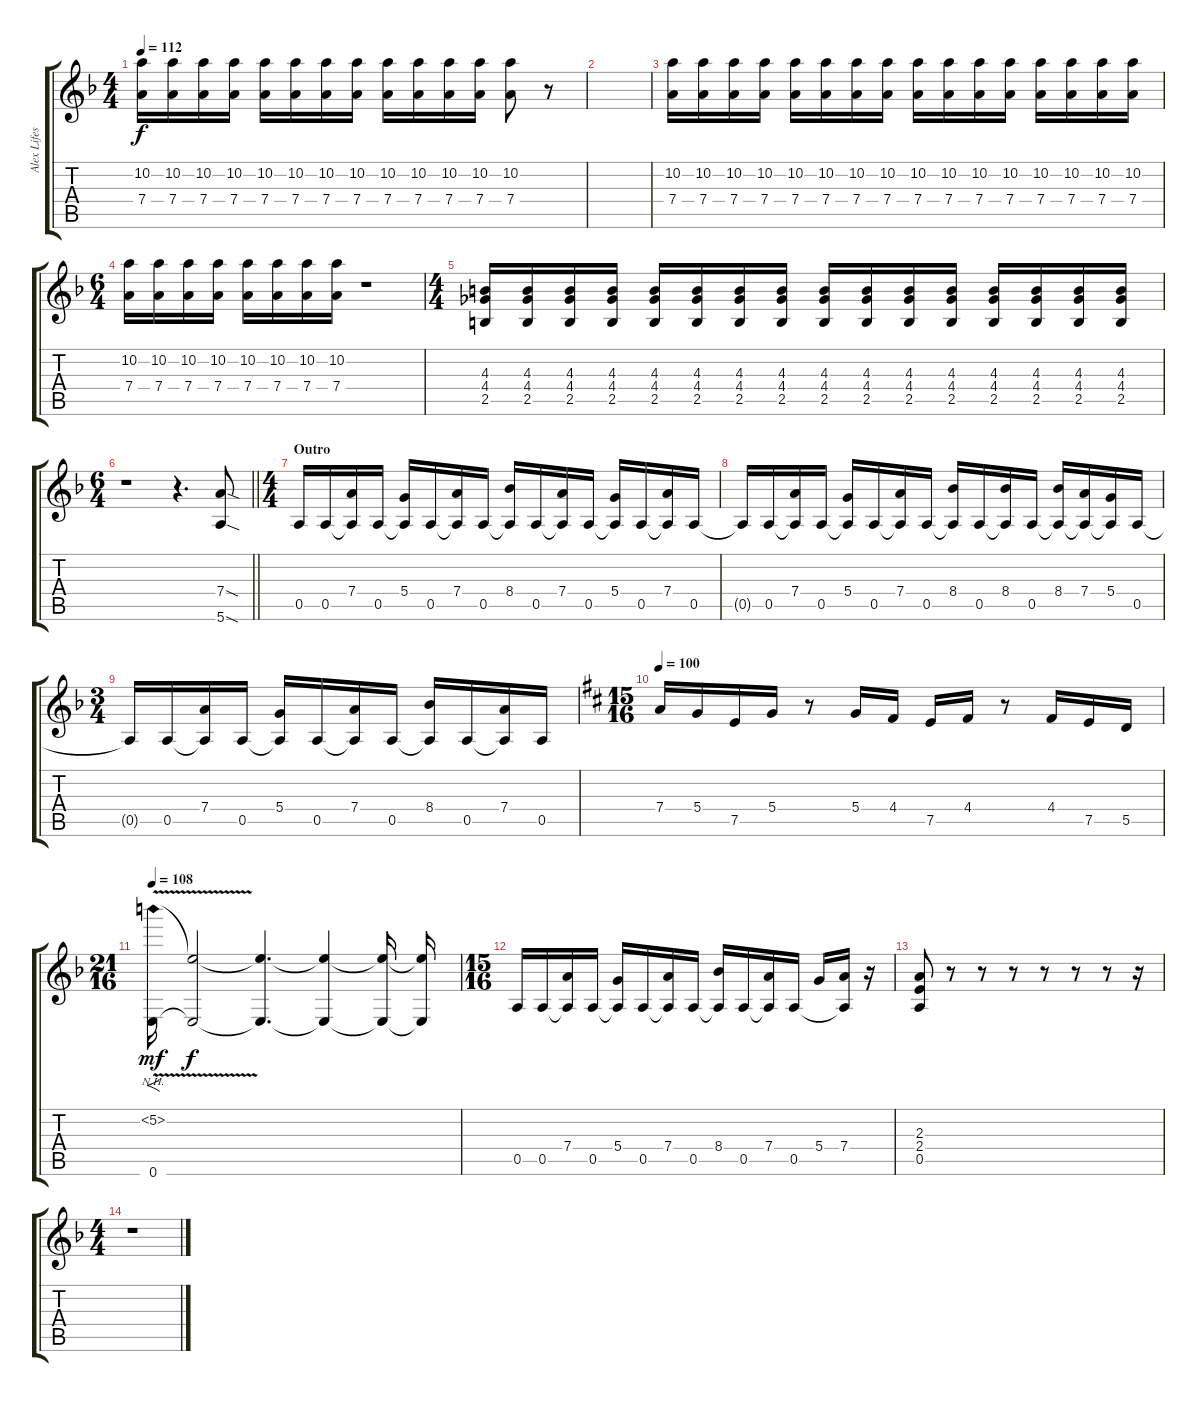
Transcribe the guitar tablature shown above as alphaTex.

\track ("Alex Lifeson" "Alex Lifes") {instrument distortionguitar}
\staff {score tabs}
\tuning (E4 B3 G3 D3 A2 E2) {hide}
\ts (4 4)
\tempo 112
\clef g2
\ks dminor
(10.2 7.4).16{dy f} (10.2 7.4).16 (10.2 7.4).16 (10.2 7.4).16 (10.2 7.4).16 (10.2 7.4).16 (10.2 7.4).16 (10.2 7.4).16 (10.2 7.4).16 (10.2 7.4).16 (10.2 7.4).16 (10.2 7.4).16 (10.2 7.4).8 r.8 |
|
(10.2 7.4).16 (10.2 7.4).16 (10.2 7.4).16 (10.2 7.4).16 (10.2 7.4).16 (10.2 7.4).16 (10.2 7.4).16 (10.2 7.4).16 (10.2 7.4).16 (10.2 7.4).16 (10.2 7.4).16 (10.2 7.4).16 (10.2 7.4).16 (10.2 7.4).16 (10.2 7.4).16 (10.2 7.4).16 |
\ts (6 4)
(10.2 7.4).16 (10.2 7.4).16 (10.2 7.4).16 (10.2 7.4).16 (10.2 7.4).16 (10.2 7.4).16 (10.2 7.4).16 (10.2 7.4).16 r.1 |
\ts (4 4)
(4.3 4.4 2.5).16 (4.3 4.4 2.5).16 (4.3 4.4 2.5).16 (4.3 4.4 2.5).16 (4.3 4.4 2.5).16 (4.3 4.4 2.5).16 (4.3 4.4 2.5).16 (4.3 4.4 2.5).16 (4.3 4.4 2.5).16 (4.3 4.4 2.5).16 (4.3 4.4 2.5).16 (4.3 4.4 2.5).16 (4.3 4.4 2.5).16 (4.3 4.4 2.5).16 (4.3 4.4 2.5).16 (4.3 4.4 2.5).16 |
\ts (6 4)
\barLineRight lightlight
r.1 r.4{d} (7.4{sod} 5.6{sod}).8 |
\ts (4 4)
\section ("" "Outro")
0.5.16 0.5.16 (7.4 0.5{t}).16 0.5.16 (5.4 0.5{t}).16 0.5.16 (7.4 0.5{t}).16 0.5.16 (8.4 0.5{t}).16 0.5.16 (7.4 0.5{t}).16 0.5.16 (5.4 0.5{t}).16 0.5.16 (7.4 0.5{t}).16 0.5.16 |
0.5{t}.16 0.5.16 (7.4 0.5{t}).16 0.5.16 (5.4 0.5{t}).16 0.5.16 (7.4 0.5{t}).16 0.5.16 (8.4 0.5{t}).16 0.5.16 (8.4 0.5{t}).16 0.5.16 (8.4 0.5{t}).16 (7.4 0.5{t}).16 (5.4 0.5{t}).16 0.5.16 |
\ts (3 4)
0.5{t}.16 0.5.16 (7.4 0.5{t}).16 0.5.16 (5.4 0.5{t}).16 0.5.16 (7.4 0.5{t}).16 0.5.16 (8.4 0.5{t}).16 0.5.16 (7.4 0.5{t}).16 0.5.16 |
\ts (15 16)
\tempo 100
\ks d
7.4.16 5.4.16 7.5.16 5.4.16 r.8 5.4.16 4.4.16 7.5.16 4.4.16 r.8 4.4.16 7.5.16 5.5.16 |
\ts (21 16)
\tempo 108
\ks dminor
(5.2{nh v} 0.6).16{f dy mf volume 16} (5.2{t} 0.6{t}).2{dy f volume 16} (5.2{t} 0.6{t}).4{d} (5.2{t} 0.6{t}).4 (5.2{t} 0.6{t}).16 (5.2{t} 0.6{t}).16 |
\ts (15 16)
0.5.16{volume 16} 0.5.16 (7.4 0.5{t}).16 0.5.16 (5.4 0.5{t}).16 0.5.16 (7.4 0.5{t}).16 0.5.16 (8.4 0.5{t}).16 0.5.16 (7.4 0.5{t}).16 0.5.16 5.4.16 (7.4 0.5{t}).16 r.16 |
(2.3 2.4 0.5).8 r.8 r.8 r.8 r.8 r.8 r.8 r.16 |
\ts (4 4)
r.1
